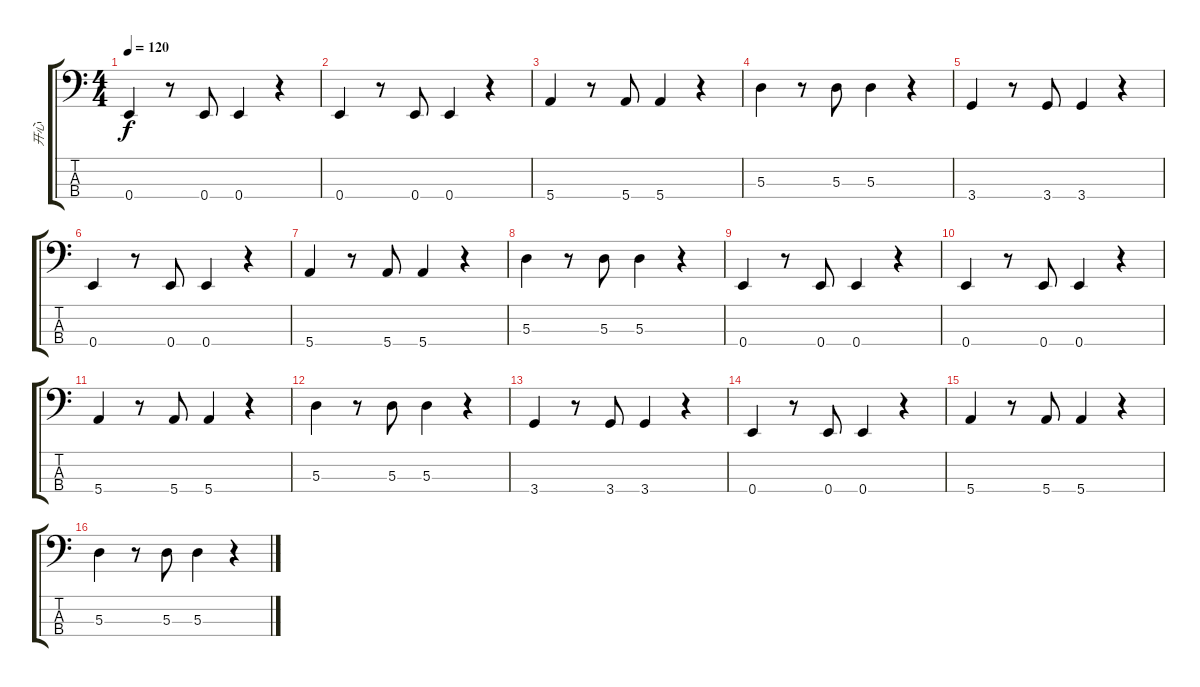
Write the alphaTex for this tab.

\track ("开心" "开心") {instrument electricbasspick}
\staff {score tabs}
\tuning (G2 D2 A1 E1) {hide}
\ts (4 4)
\tempo 120
\clef f4
\ks c
0.4.4{dy f} r.8 0.4.8 0.4.4 r.4 |
0.4.4 r.8 0.4.8 0.4.4 r.4 |
5.4.4 r.8 5.4.8 5.4.4 r.4 |
5.3.4 r.8 5.3.8 5.3.4 r.4 |
3.4.4 r.8 3.4.8 3.4.4 r.4 |
0.4.4 r.8 0.4.8 0.4.4 r.4 |
5.4.4 r.8 5.4.8 5.4.4 r.4 |
5.3.4 r.8 5.3.8 5.3.4 r.4 |
0.4.4 r.8 0.4.8 0.4.4 r.4 |
0.4.4 r.8 0.4.8 0.4.4 r.4 |
5.4.4 r.8 5.4.8 5.4.4 r.4 |
5.3.4 r.8 5.3.8 5.3.4 r.4 |
3.4.4 r.8 3.4.8 3.4.4 r.4 |
0.4.4 r.8 0.4.8 0.4.4 r.4 |
5.4.4 r.8 5.4.8 5.4.4 r.4 |
5.3.4 r.8 5.3.8 5.3.4 r.4
